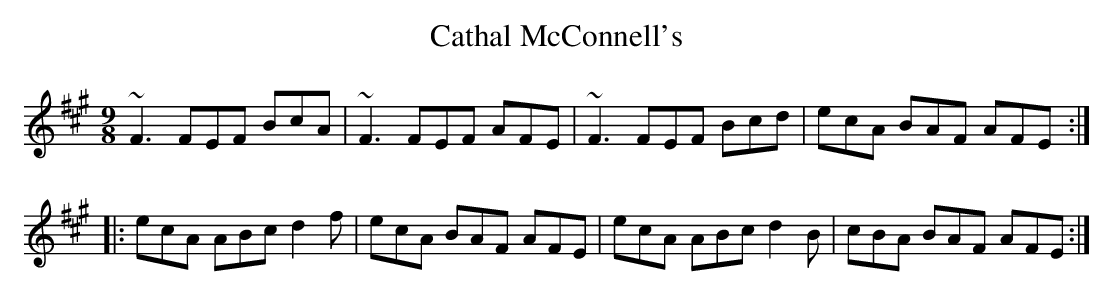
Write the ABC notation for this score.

X:1
T:Cathal McConnell's
M:9/8
L:1/8
K:A
~F3 FEF BcA | ~F3 FEF AFE | ~F3 FEF Bcd | ecA BAF AFE :|
|:!ecA ABc d2f | ecA BAF AFE | ecA ABc d2B | cBA BAF AFE :|
